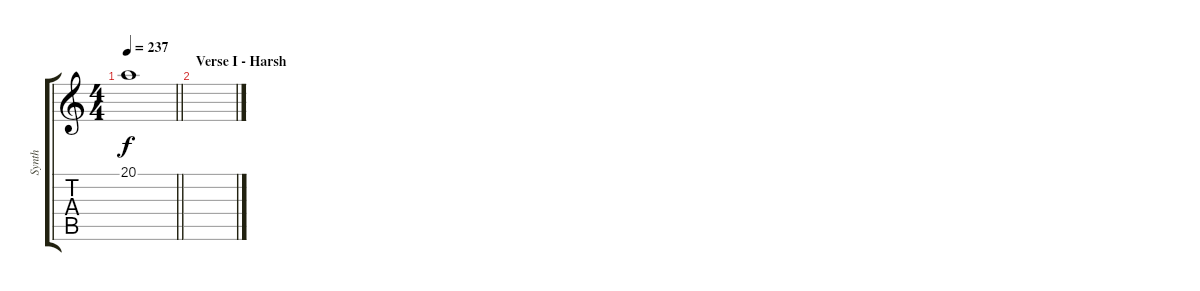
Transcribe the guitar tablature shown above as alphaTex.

\track ("Synth" "Synth") {instrument acousticgrandpiano}
\staff {score tabs}
\tuning (Db4 Ab3 E3 B2 Gb2 B1) {hide}
\ts (4 4)
\tempo 237
\clef g2
\barLineRight lightlight
\ks c
20.1{t}.1{dy f} |
\section ("" "Verse I - Harsh")
